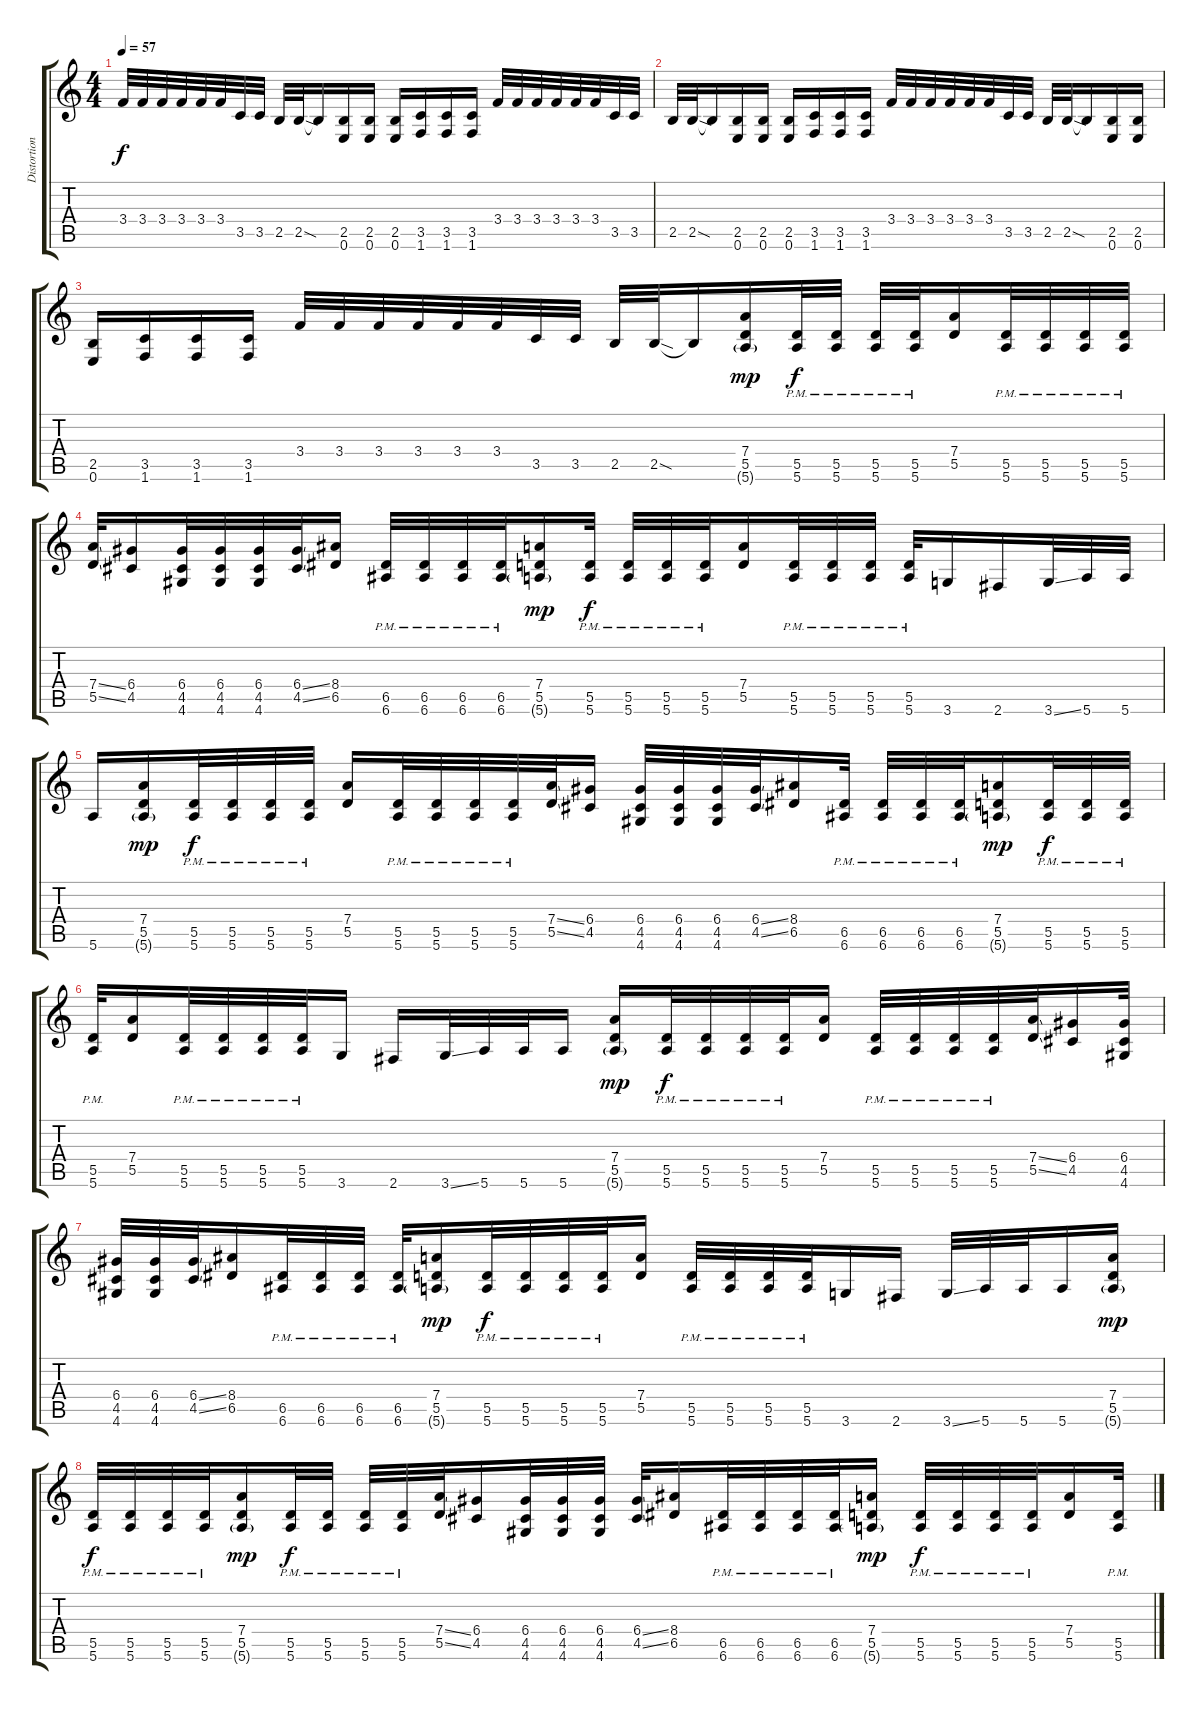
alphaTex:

\track ("Distortion guitar 2" "Distortion") {instrument distortionguitar}
\staff {score tabs}
\tuning (E4 B3 G3 D3 A2 E2) {hide}
\ts (4 4)
\tempo 57
\clef g2
\ks c
3.4.32{dy f} 3.4.32 3.4.32 3.4.32 3.4.32 3.4.32 3.5.32 3.5.32 2.5.32 2.5{sod}.32 2.5{t}.16 (2.5 0.6).16 (2.5 0.6).16 (2.5 0.6).16 (3.5 1.6).16 (3.5 1.6).16 (3.5 1.6).16 3.4.32 3.4.32 3.4.32 3.4.32 3.4.32 3.4.32 3.5.32 3.5.32 |
2.5.32 2.5{sod}.32 2.5{t}.16 (2.5 0.6).16 (2.5 0.6).16 (2.5 0.6).16 (3.5 1.6).16 (3.5 1.6).16 (3.5 1.6).16 3.4.32 3.4.32 3.4.32 3.4.32 3.4.32 3.4.32 3.5.32 3.5.32 2.5.32 2.5{sod}.32 2.5{t}.16 (2.5 0.6).16 (2.5 0.6).16 |
(2.5 0.6).16 (3.5 1.6).16 (3.5 1.6).16 (3.5 1.6).16 3.4.32 3.4.32 3.4.32 3.4.32 3.4.32 3.4.32 3.5.32 3.5.32 2.5.32 2.5{sod}.32 2.5{t}.16 (7.4 5.5 5.6{g}).16{dy mp} (5.5{pm} 5.6{pm}).32{dy f} (5.5{pm} 5.6{pm}).32 (5.5{pm} 5.6{pm}).32 (5.5{pm} 5.6{pm}).32 (7.4 5.5).16 (5.5{pm} 5.6{pm}).32 (5.5{pm} 5.6{pm}).32 (5.5{pm} 5.6{pm}).32 (5.5{pm} 5.6{pm}).32 |
(7.4{ss} 5.5{ss}).32 (6.4 4.5).16 (6.4 4.5 4.6).32 (6.4 4.5 4.6).32 (6.4 4.5 4.6).32 (6.4{ss} 4.5{ss}).32 (8.4 6.5).16 (6.5{pm} 6.6{pm}).32 (6.5{pm} 6.6{pm}).32 (6.5{pm} 6.6{pm}).32 (6.5{pm} 6.6{pm}).32 (7.4 5.5 5.6{g}).16{dy mp} (5.5{pm} 5.6{pm}).32{dy f} (5.5{pm} 5.6{pm}).32 (5.5{pm} 5.6{pm}).32 (5.5{pm} 5.6{pm}).32 (7.4 5.5).16 (5.5{pm} 5.6{pm}).32 (5.5{pm} 5.6{pm}).32 (5.5{pm} 5.6{pm}).32 (5.5{pm} 5.6{pm}).32 3.6.16 2.6.16 3.6{ss}.32 5.6.32 5.6.32 |
5.6.16 (7.4 5.5 5.6{g}).16{dy mp} (5.5{pm} 5.6{pm}).32{dy f} (5.5{pm} 5.6{pm}).32 (5.5{pm} 5.6{pm}).32 (5.5{pm} 5.6{pm}).32 (7.4 5.5).16 (5.5{pm} 5.6{pm}).32 (5.5{pm} 5.6{pm}).32 (5.5{pm} 5.6{pm}).32 (5.5{pm} 5.6{pm}).32 (7.4{ss} 5.5{ss}).32 (6.4 4.5).16 (6.4 4.5 4.6).32 (6.4 4.5 4.6).32 (6.4 4.5 4.6).32 (6.4{ss} 4.5{ss}).32 (8.4 6.5).16 (6.5{pm} 6.6{pm}).32 (6.5{pm} 6.6{pm}).32 (6.5{pm} 6.6{pm}).32 (6.5{pm} 6.6{pm}).32 (7.4 5.5 5.6{g}).16{dy mp} (5.5{pm} 5.6{pm}).32{dy f} (5.5{pm} 5.6{pm}).32 (5.5{pm} 5.6{pm}).32 |
(5.5{pm} 5.6{pm}).32 (7.4 5.5).16 (5.5{pm} 5.6{pm}).32 (5.5{pm} 5.6{pm}).32 (5.5{pm} 5.6{pm}).32 (5.5{pm} 5.6{pm}).32 3.6.16 2.6.16 3.6{ss}.32 5.6.32 5.6.32 5.6.16 (7.4 5.5 5.6{g}).16{dy mp} (5.5{pm} 5.6{pm}).32{dy f} (5.5{pm} 5.6{pm}).32 (5.5{pm} 5.6{pm}).32 (5.5{pm} 5.6{pm}).32 (7.4 5.5).16 (5.5{pm} 5.6{pm}).32 (5.5{pm} 5.6{pm}).32 (5.5{pm} 5.6{pm}).32 (5.5{pm} 5.6{pm}).32 (7.4{ss} 5.5{ss}).32 (6.4 4.5).16 (6.4 4.5 4.6).32 |
(6.4 4.5 4.6).32 (6.4 4.5 4.6).32 (6.4{ss} 4.5{ss}).32 (8.4 6.5).16 (6.5{pm} 6.6{pm}).32 (6.5{pm} 6.6{pm}).32 (6.5{pm} 6.6{pm}).32 (6.5{pm} 6.6{pm}).32 (7.4 5.5 5.6{g}).16{dy mp} (5.5{pm} 5.6{pm}).32{dy f} (5.5{pm} 5.6{pm}).32 (5.5{pm} 5.6{pm}).32 (5.5{pm} 5.6{pm}).32 (7.4 5.5).16 (5.5{pm} 5.6{pm}).32 (5.5{pm} 5.6{pm}).32 (5.5{pm} 5.6{pm}).32 (5.5{pm} 5.6{pm}).32 3.6.16 2.6.16 3.6{ss}.32 5.6.32 5.6.32 5.6.16 (7.4 5.5 5.6{g}).16{dy mp} |
(5.5{pm} 5.6{pm}).32{dy f} (5.5{pm} 5.6{pm}).32 (5.5{pm} 5.6{pm}).32 (5.5{pm} 5.6{pm}).32 (7.4 5.5 5.6{g}).16{dy mp} (5.5{pm} 5.6{pm}).32{dy f} (5.5{pm} 5.6{pm}).32 (5.5{pm} 5.6{pm}).32 (5.5{pm} 5.6{pm}).32 (7.4{ss} 5.5{ss}).32 (6.4 4.5).16 (6.4 4.5 4.6).32 (6.4 4.5 4.6).32 (6.4 4.5 4.6).32 (6.4{ss} 4.5{ss}).32 (8.4 6.5).16 (6.5{pm} 6.6{pm}).32 (6.5{pm} 6.6{pm}).32 (6.5{pm} 6.6{pm}).32 (6.5{pm} 6.6{pm}).32 (7.4 5.5 5.6{g}).16{dy mp} (5.5{pm} 5.6{pm}).32{dy f} (5.5{pm} 5.6{pm}).32 (5.5{pm} 5.6{pm}).32 (5.5{pm} 5.6{pm}).32 (7.4 5.5).16 (5.5{pm} 5.6{pm}).32
